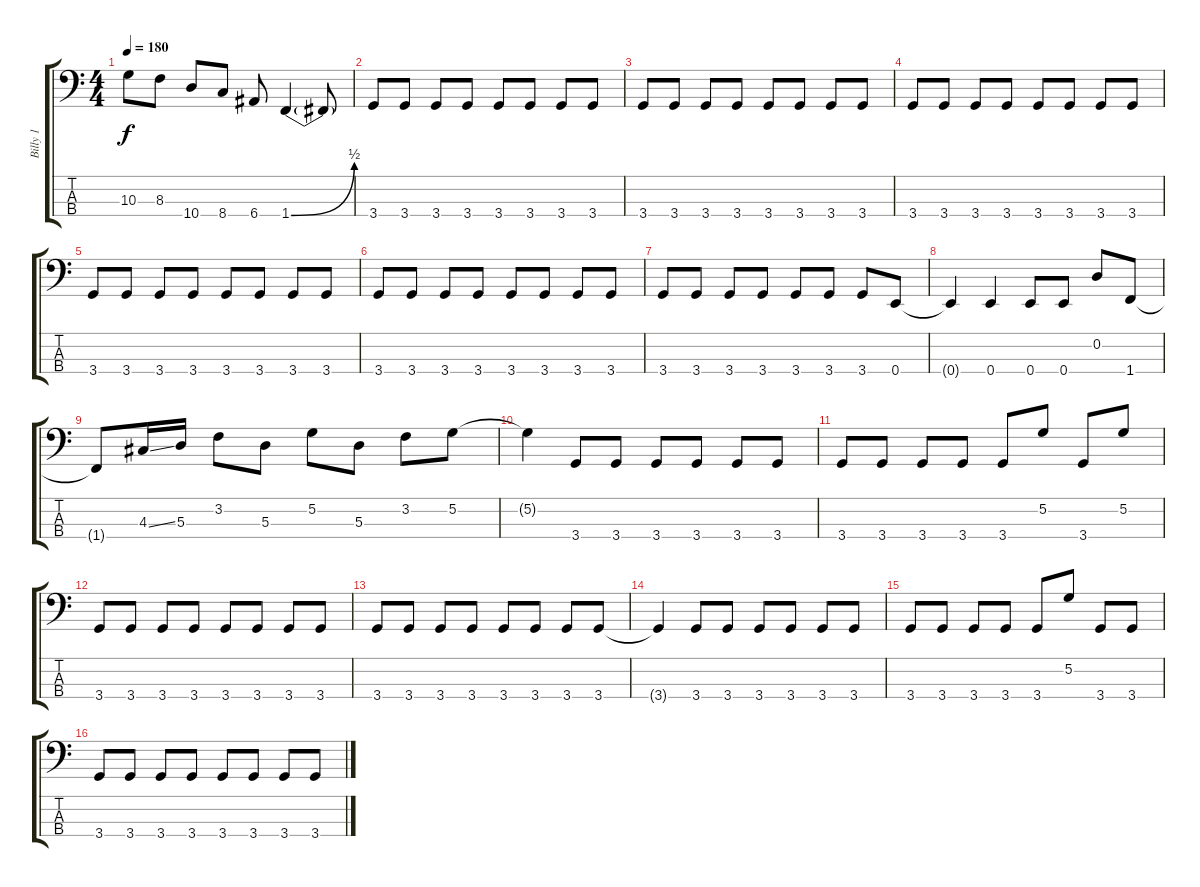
\track ("Billy 1" "Billy 1") {instrument electricbassfinger}
\staff {score tabs}
\tuning (G2 D2 A1 E1) {hide}
\ts (4 4)
\tempo 180
\clef f4
\ks c
10.3.8{dy f} 8.3.8 10.4.8 8.4.8 6.4.8 1.4{be (bend 0 0 60 2)}.4 1.4{t}.8 |
3.4.8 3.4.8 3.4.8 3.4.8 3.4.8 3.4.8 3.4.8 3.4.8 |
3.4.8 3.4.8 3.4.8 3.4.8 3.4.8 3.4.8 3.4.8 3.4.8 |
3.4.8 3.4.8 3.4.8 3.4.8 3.4.8 3.4.8 3.4.8 3.4.8 |
3.4.8 3.4.8 3.4.8 3.4.8 3.4.8 3.4.8 3.4.8 3.4.8 |
3.4.8 3.4.8 3.4.8 3.4.8 3.4.8 3.4.8 3.4.8 3.4.8 |
3.4.8 3.4.8 3.4.8 3.4.8 3.4.8 3.4.8 3.4.8 0.4.8 |
0.4{t}.4 0.4.4 0.4.8 0.4.8 0.2.8 1.4.8 |
1.4{t}.8 4.3{ss}.16 5.3.16 3.2.8 5.3.8 5.2.8 5.3.8 3.2.8 5.2.8 |
5.2{t}.4 3.4.8 3.4.8 3.4.8 3.4.8 3.4.8 3.4.8 |
3.4.8 3.4.8 3.4.8 3.4.8 3.4.8 5.2.8 3.4.8 5.2.8 |
3.4.8 3.4.8 3.4.8 3.4.8 3.4.8 3.4.8 3.4.8 3.4.8 |
3.4.8 3.4.8 3.4.8 3.4.8 3.4.8 3.4.8 3.4.8 3.4.8 |
3.4{t}.4 3.4.8 3.4.8 3.4.8 3.4.8 3.4.8 3.4.8 |
3.4.8 3.4.8 3.4.8 3.4.8 3.4.8 5.2.8 3.4.8 3.4.8 |
3.4.8 3.4.8 3.4.8 3.4.8 3.4.8 3.4.8 3.4.8 3.4.8
